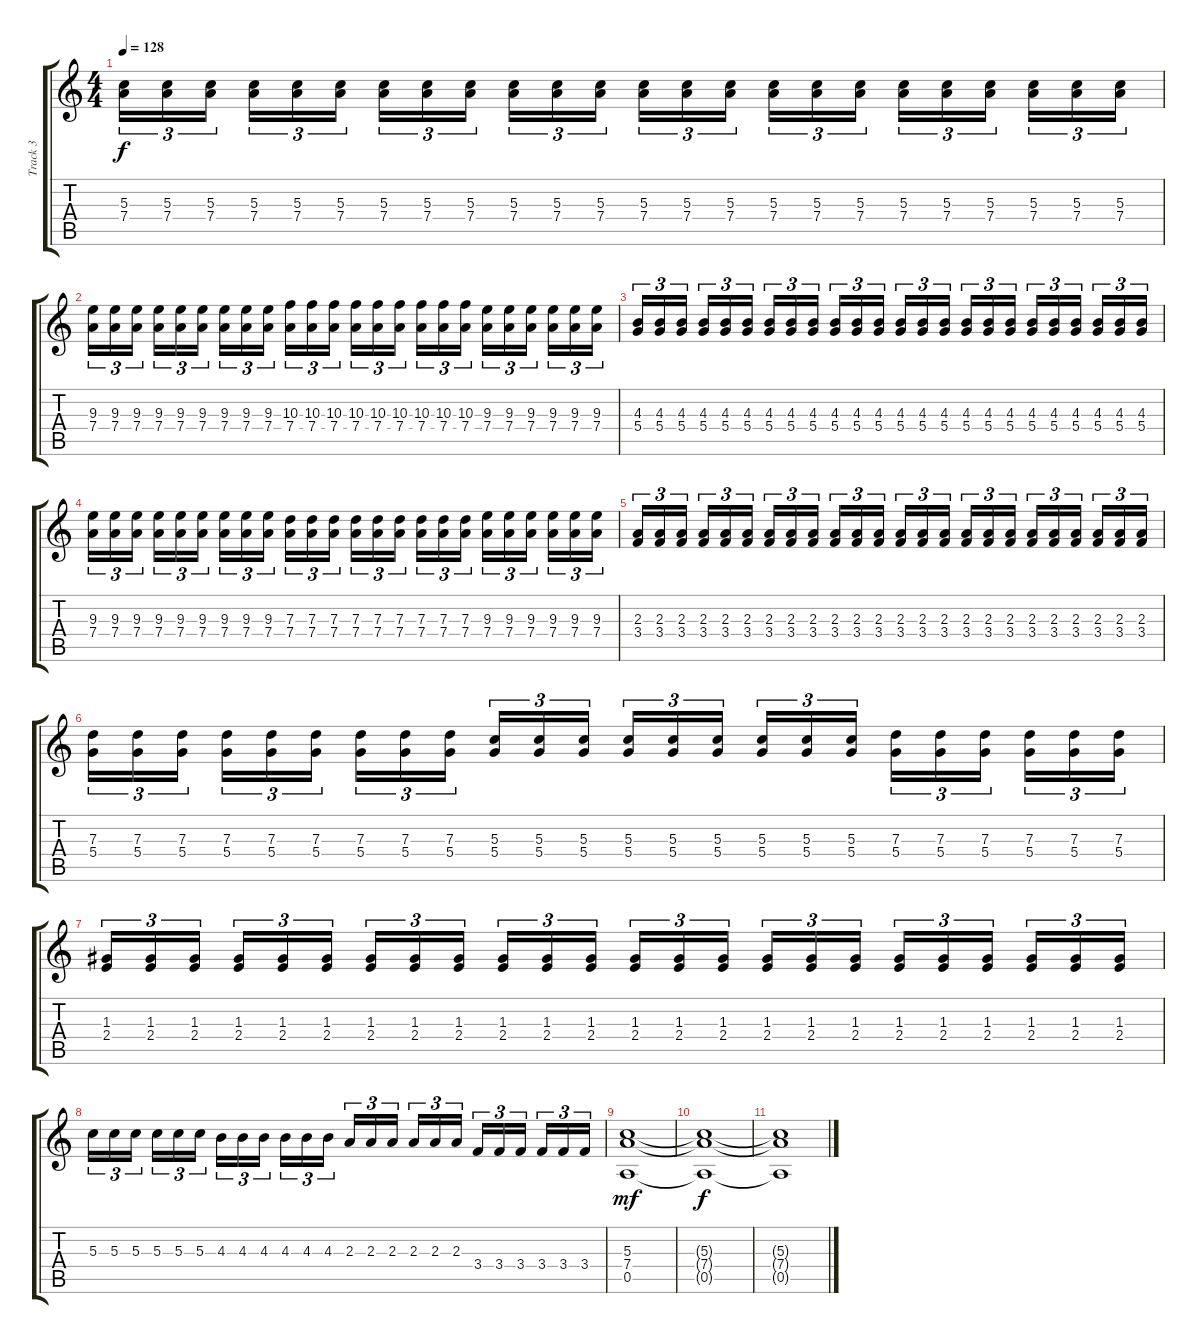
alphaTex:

\track ("Track 3" "Track 3") {instrument distortionguitar}
\staff {score tabs}
\tuning (E4 B3 G3 D3 A2 E2) {hide}
\ts (4 4)
\tempo 128
\clef g2
\ks c
(5.3 7.4).16{tu (3 2) dy f} (5.3 7.4).16{tu (3 2)} (5.3 7.4).16{tu (3 2)} (5.3 7.4).16{tu (3 2)} (5.3 7.4).16{tu (3 2)} (5.3 7.4).16{tu (3 2)} (5.3 7.4).16{tu (3 2)} (5.3 7.4).16{tu (3 2)} (5.3 7.4).16{tu (3 2)} (5.3 7.4).16{tu (3 2)} (5.3 7.4).16{tu (3 2)} (5.3 7.4).16{tu (3 2)} (5.3 7.4).16{tu (3 2)} (5.3 7.4).16{tu (3 2)} (5.3 7.4).16{tu (3 2)} (5.3 7.4).16{tu (3 2)} (5.3 7.4).16{tu (3 2)} (5.3 7.4).16{tu (3 2)} (5.3 7.4).16{tu (3 2)} (5.3 7.4).16{tu (3 2)} (5.3 7.4).16{tu (3 2)} (5.3 7.4).16{tu (3 2)} (5.3 7.4).16{tu (3 2)} (5.3 7.4).16{tu (3 2)} |
(9.3 7.4).16{tu (3 2)} (9.3 7.4).16{tu (3 2)} (9.3 7.4).16{tu (3 2)} (9.3 7.4).16{tu (3 2)} (9.3 7.4).16{tu (3 2)} (9.3 7.4).16{tu (3 2)} (9.3 7.4).16{tu (3 2)} (9.3 7.4).16{tu (3 2)} (9.3 7.4).16{tu (3 2)} (10.3 7.4).16{tu (3 2)} (10.3 7.4).16{tu (3 2)} (10.3 7.4).16{tu (3 2)} (10.3 7.4).16{tu (3 2)} (10.3 7.4).16{tu (3 2)} (10.3 7.4).16{tu (3 2)} (10.3 7.4).16{tu (3 2)} (10.3 7.4).16{tu (3 2)} (10.3 7.4).16{tu (3 2)} (9.3 7.4).16{tu (3 2)} (9.3 7.4).16{tu (3 2)} (9.3 7.4).16{tu (3 2)} (9.3 7.4).16{tu (3 2)} (9.3 7.4).16{tu (3 2)} (9.3 7.4).16{tu (3 2)} |
(4.3 5.4).16{tu (3 2)} (4.3 5.4).16{tu (3 2)} (4.3 5.4).16{tu (3 2)} (4.3 5.4).16{tu (3 2)} (4.3 5.4).16{tu (3 2)} (4.3 5.4).16{tu (3 2)} (4.3 5.4).16{tu (3 2)} (4.3 5.4).16{tu (3 2)} (4.3 5.4).16{tu (3 2)} (4.3 5.4).16{tu (3 2)} (4.3 5.4).16{tu (3 2)} (4.3 5.4).16{tu (3 2)} (4.3 5.4).16{tu (3 2)} (4.3 5.4).16{tu (3 2)} (4.3 5.4).16{tu (3 2)} (4.3 5.4).16{tu (3 2)} (4.3 5.4).16{tu (3 2)} (4.3 5.4).16{tu (3 2)} (4.3 5.4).16{tu (3 2)} (4.3 5.4).16{tu (3 2)} (4.3 5.4).16{tu (3 2)} (4.3 5.4).16{tu (3 2)} (4.3 5.4).16{tu (3 2)} (4.3 5.4).16{tu (3 2)} |
(9.3 7.4).16{tu (3 2)} (9.3 7.4).16{tu (3 2)} (9.3 7.4).16{tu (3 2)} (9.3 7.4).16{tu (3 2)} (9.3 7.4).16{tu (3 2)} (9.3 7.4).16{tu (3 2)} (9.3 7.4).16{tu (3 2)} (9.3 7.4).16{tu (3 2)} (9.3 7.4).16{tu (3 2)} (7.3 7.4).16{tu (3 2)} (7.3 7.4).16{tu (3 2)} (7.3 7.4).16{tu (3 2)} (7.3 7.4).16{tu (3 2)} (7.3 7.4).16{tu (3 2)} (7.3 7.4).16{tu (3 2)} (7.3 7.4).16{tu (3 2)} (7.3 7.4).16{tu (3 2)} (7.3 7.4).16{tu (3 2)} (9.3 7.4).16{tu (3 2)} (9.3 7.4).16{tu (3 2)} (9.3 7.4).16{tu (3 2)} (9.3 7.4).16{tu (3 2)} (9.3 7.4).16{tu (3 2)} (9.3 7.4).16{tu (3 2)} |
(2.3 3.4).16{tu (3 2)} (2.3 3.4).16{tu (3 2)} (2.3 3.4).16{tu (3 2)} (2.3 3.4).16{tu (3 2)} (2.3 3.4).16{tu (3 2)} (2.3 3.4).16{tu (3 2)} (2.3 3.4).16{tu (3 2)} (2.3 3.4).16{tu (3 2)} (2.3 3.4).16{tu (3 2)} (2.3 3.4).16{tu (3 2)} (2.3 3.4).16{tu (3 2)} (2.3 3.4).16{tu (3 2)} (2.3 3.4).16{tu (3 2)} (2.3 3.4).16{tu (3 2)} (2.3 3.4).16{tu (3 2)} (2.3 3.4).16{tu (3 2)} (2.3 3.4).16{tu (3 2)} (2.3 3.4).16{tu (3 2)} (2.3 3.4).16{tu (3 2)} (2.3 3.4).16{tu (3 2)} (2.3 3.4).16{tu (3 2)} (2.3 3.4).16{tu (3 2)} (2.3 3.4).16{tu (3 2)} (2.3 3.4).16{tu (3 2)} |
(7.3 5.4).16{tu (3 2)} (7.3 5.4).16{tu (3 2)} (7.3 5.4).16{tu (3 2)} (7.3 5.4).16{tu (3 2)} (7.3 5.4).16{tu (3 2)} (7.3 5.4).16{tu (3 2)} (7.3 5.4).16{tu (3 2)} (7.3 5.4).16{tu (3 2)} (7.3 5.4).16{tu (3 2)} (5.3 5.4).16{tu (3 2)} (5.3 5.4).16{tu (3 2)} (5.3 5.4).16{tu (3 2)} (5.3 5.4).16{tu (3 2)} (5.3 5.4).16{tu (3 2)} (5.3 5.4).16{tu (3 2)} (5.3 5.4).16{tu (3 2)} (5.3 5.4).16{tu (3 2)} (5.3 5.4).16{tu (3 2)} (7.3 5.4).16{tu (3 2)} (7.3 5.4).16{tu (3 2)} (7.3 5.4).16{tu (3 2)} (7.3 5.4).16{tu (3 2)} (7.3 5.4).16{tu (3 2)} (7.3 5.4).16{tu (3 2)} |
(1.3 2.4).16{tu (3 2)} (1.3 2.4).16{tu (3 2)} (1.3 2.4).16{tu (3 2)} (1.3 2.4).16{tu (3 2)} (1.3 2.4).16{tu (3 2)} (1.3 2.4).16{tu (3 2)} (1.3 2.4).16{tu (3 2)} (1.3 2.4).16{tu (3 2)} (1.3 2.4).16{tu (3 2)} (1.3 2.4).16{tu (3 2)} (1.3 2.4).16{tu (3 2)} (1.3 2.4).16{tu (3 2)} (1.3 2.4).16{tu (3 2)} (1.3 2.4).16{tu (3 2)} (1.3 2.4).16{tu (3 2)} (1.3 2.4).16{tu (3 2)} (1.3 2.4).16{tu (3 2)} (1.3 2.4).16{tu (3 2)} (1.3 2.4).16{tu (3 2)} (1.3 2.4).16{tu (3 2)} (1.3 2.4).16{tu (3 2)} (1.3 2.4).16{tu (3 2)} (1.3 2.4).16{tu (3 2)} (1.3 2.4).16{tu (3 2)} |
5.3.16{tu (3 2)} 5.3.16{tu (3 2)} 5.3.16{tu (3 2)} 5.3.16{tu (3 2)} 5.3.16{tu (3 2)} 5.3.16{tu (3 2)} 4.3.16{tu (3 2)} 4.3.16{tu (3 2)} 4.3.16{tu (3 2)} 4.3.16{tu (3 2)} 4.3.16{tu (3 2)} 4.3.16{tu (3 2)} 2.3.16{tu (3 2)} 2.3.16{tu (3 2)} 2.3.16{tu (3 2)} 2.3.16{tu (3 2)} 2.3.16{tu (3 2)} 2.3.16{tu (3 2)} 3.4.16{tu (3 2)} 3.4.16{tu (3 2)} 3.4.16{tu (3 2)} 3.4.16{tu (3 2)} 3.4.16{tu (3 2)} 3.4.16{tu (3 2)} |
(5.3 7.4 0.5).1{dy mf volume 0} |
(5.3{t} 7.4{t} 0.5{t}).1{dy f} |
(5.3{t} 7.4{t} 0.5{t}).1
